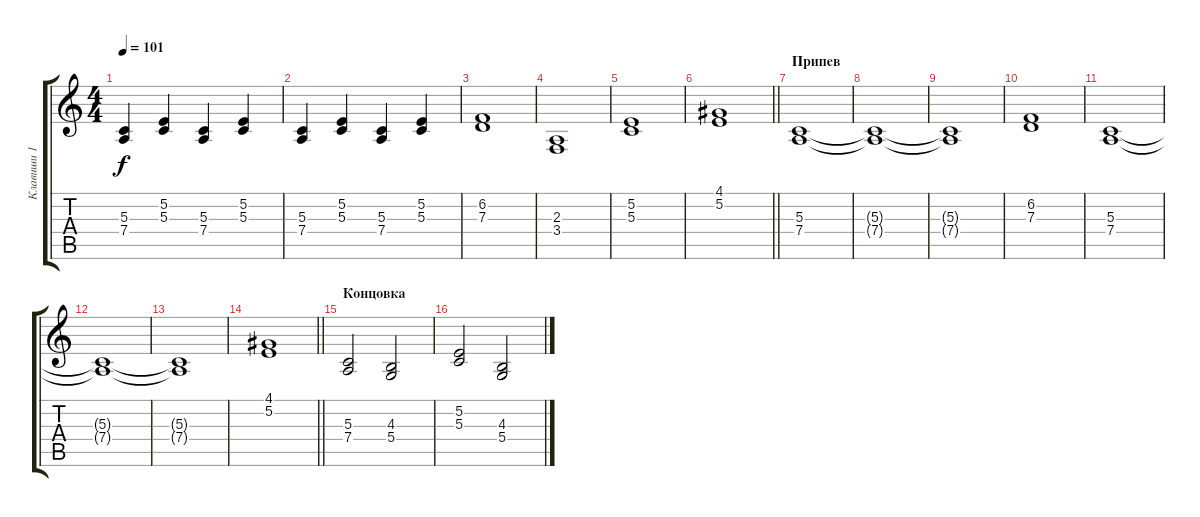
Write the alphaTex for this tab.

\track ("Клавиши 1" "Клавиши 1") {instrument choiraahs}
\staff {score tabs}
\tuning (E4 B3 G3 D3 A2 E2) {hide}
\ts (4 4)
\tempo 101
\clef g2
\ks c
(5.3 7.4).4{dy f} (5.2 5.3).4 (5.3 7.4).4 (5.2 5.3).4 |
(5.3 7.4).4 (5.2 5.3).4 (5.3 7.4).4 (5.2 5.3).4 |
(6.2 7.3).1 |
(2.3 3.4).1 |
(5.2 5.3).1 |
\barLineRight lightlight
(4.1 5.2).1 |
\section ("" "Припев")
(5.3 7.4).1 |
(5.3{t} 7.4{t}).1 |
(5.3{t} 7.4{t}).1 |
(6.2 7.3).1 |
(5.3 7.4).1 |
(5.3{t} 7.4{t}).1 |
(5.3{t} 7.4{t}).1 |
\barLineRight lightlight
(4.1 5.2).1 |
\section ("" "Концовка")
(5.3 7.4).2 (4.3 5.4).2 |
(5.2 5.3).2 (4.3 5.4).2
